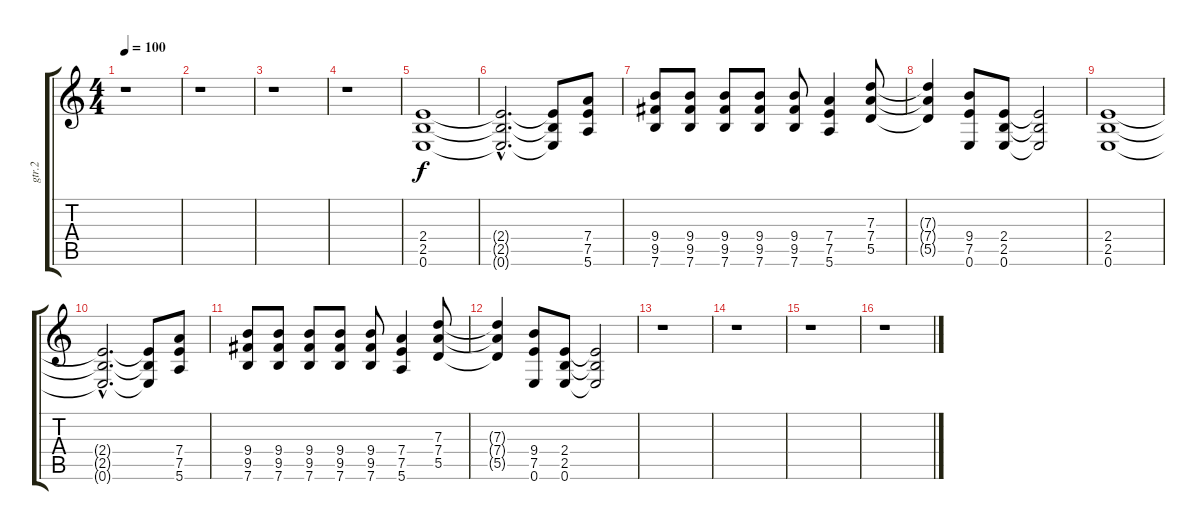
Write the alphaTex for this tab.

\track ("gtr.2" "gtr.2") {instrument overdrivenguitar}
\staff {score tabs}
\tuning (E4 B3 G3 D3 A2 E2) {hide}
\ts (4 4)
\tempo 100
\clef g2
\ks c
r.1{dy f instrument overdrivenguitar} |
r.1 |
r.1 |
r.1 |
(2.4 2.5 0.6).1 |
(2.4{hac t} 2.5{hac t} 0.6{hac t}).2{d} (2.4{t} 2.5{t} 0.6{t}).8 (7.4 7.5 5.6).8 |
(9.4 9.5 7.6).8 (9.4 9.5 7.6).8 (9.4 9.5 7.6).8 (9.4 9.5 7.6).8 (9.4 9.5 7.6).8 (7.4 7.5 5.6).4 (7.3 7.4 5.5).8 |
(7.3{t} 7.4{t} 5.5{t}).4 (9.4 7.5 0.6).8 (2.4 2.5 0.6).8 (2.4{t} 2.5{t} 0.6{t}).2 |
(2.4 2.5 0.6).1 |
(2.4{hac t} 2.5{hac t} 0.6{hac t}).2{d} (2.4{t} 2.5{t} 0.6{t}).8 (7.4 7.5 5.6).8 |
(9.4 9.5 7.6).8 (9.4 9.5 7.6).8 (9.4 9.5 7.6).8 (9.4 9.5 7.6).8 (9.4 9.5 7.6).8 (7.4 7.5 5.6).4 (7.3 7.4 5.5).8 |
(7.3{t} 7.4{t} 5.5{t}).4 (9.4 7.5 0.6).8 (2.4 2.5 0.6).8 (2.4{t} 2.5{t} 0.6{t}).2 |
r.1 |
r.1 |
r.1 |
r.1
